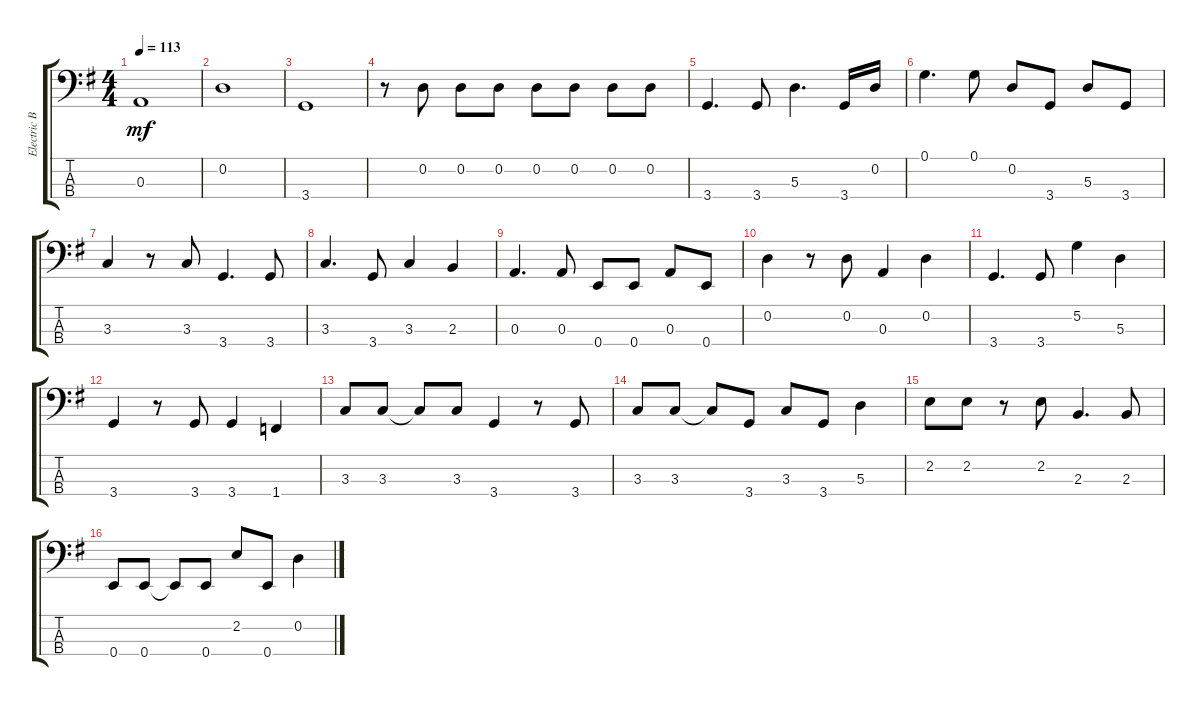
\track ("Electric Bass" "Electric B") {instrument electricbassfinger}
\staff {score tabs}
\tuning (G2 D2 A1 E1) {hide}
\ts (4 4)
\tempo 113
\clef f4
\ks eminor
0.3.1{dy mf} |
0.2.1 |
3.4.1 |
r.8 0.2.8 0.2.8 0.2.8 0.2.8 0.2.8 0.2.8 0.2.8 |
3.4.4{d} 3.4.8 5.3.4{d} 3.4.16 0.2.16 |
0.1.4{d} 0.1.8 0.2.8 3.4.8 5.3.8 3.4.8 |
3.3.4 r.8 3.3.8 3.4.4{d} 3.4.8 |
3.3.4{d} 3.4.8 3.3.4 2.3.4 |
0.3.4{d} 0.3.8 0.4.8 0.4.8 0.3.8 0.4.8 |
0.2.4 r.8 0.2.8 0.3.4 0.2.4 |
3.4.4{d} 3.4.8 5.2.4 5.3.4 |
3.4.4 r.8 3.4.8 3.4.4 1.4.4 |
3.3.8 3.3.8 3.3{t}.8 3.3.8 3.4.4 r.8 3.4.8 |
3.3.8 3.3.8 3.3{t}.8 3.4.8 3.3.8 3.4.8 5.3.4 |
2.2.8 2.2.8 r.8 2.2.8 2.3.4{d} 2.3.8 |
0.4.8 0.4.8 0.4{t}.8 0.4.8 2.2.8 0.4.8 0.2.4
